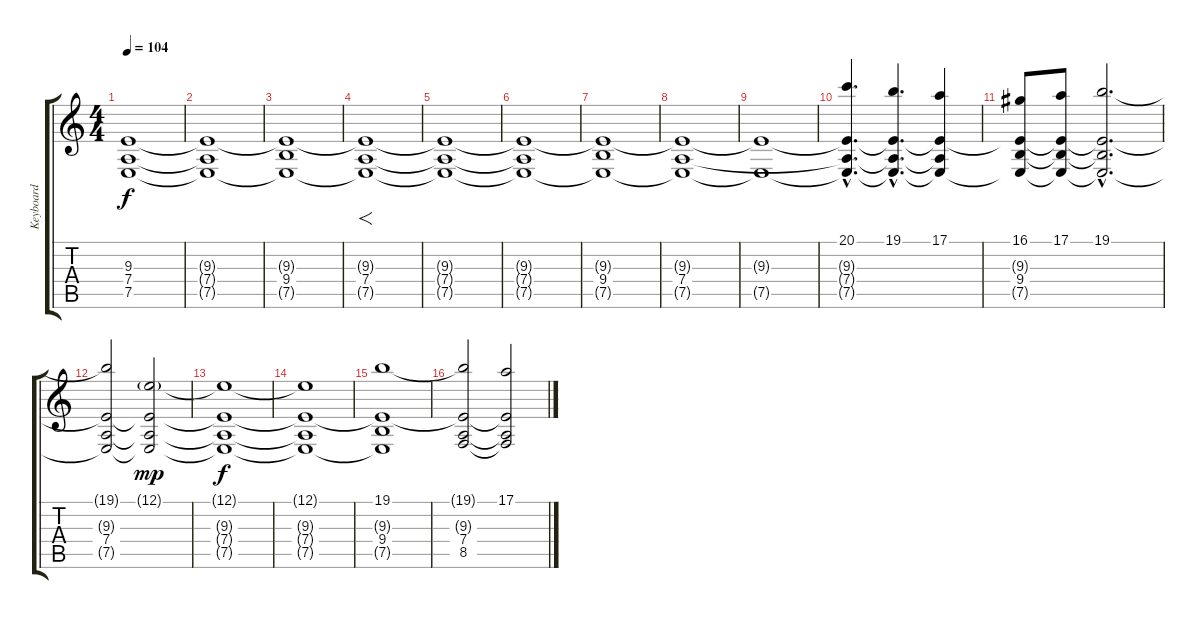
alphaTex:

\track ("Keyboard" "Keyboard") {instrument stringensemble2}
\staff {score tabs}
\tuning (E4 B3 G3 D3 A2 E2) {hide}
\ts (4 4)
\tempo 104
\clef g2
\ks c
(9.3{t} 7.4{t} 7.5{t}).1{dy f} |
(9.3{t} 7.4{t} 7.5{t}).1 |
(9.3{t} 9.4 7.5{t}).1 |
(9.3{t} 7.4 7.5{t}).1{f} |
(9.3{t} 7.4{t} 7.5{t}).1 |
(9.3{t} 7.4{t} 7.5{t}).1 |
(9.3{t} 9.4 7.5{t}).1 |
(9.3{t} 7.4 7.5{t}).1 |
(9.3{t} 7.5{t}).1 |
(20.1{hac} 9.3{hac t} 7.4{hac t} 7.5{hac t}).4{d} (19.1{hac} 9.3{hac t} 7.4{hac t} 7.5{hac t}).4{d} (17.1 9.3{t} 7.4{t} 7.5{t}).4 |
(16.1 9.3{t} 9.4 7.5{t}).8 (17.1 9.3{t} 9.4{t} 7.5{t}).8 (19.1{hac} 9.3{hac t} 9.4{hac t} 7.5{hac t}).2{d} |
(19.1{t} 9.3{t} 7.4 7.5{t}).2 (12.1{g} 9.3{t} 7.4{t} 7.5{t}).2{dy mp} |
(12.1{t} 9.3{t} 7.4{t} 7.5{t}).1{dy f} |
(12.1{t} 9.3{t} 7.4{t} 7.5{t}).1 |
(19.1 9.3{t} 9.4 7.5{t}).1 |
(19.1{t} 9.3{t} 7.4 8.5).2 (17.1 9.3{t} 7.4{t} 8.5{t}).2
